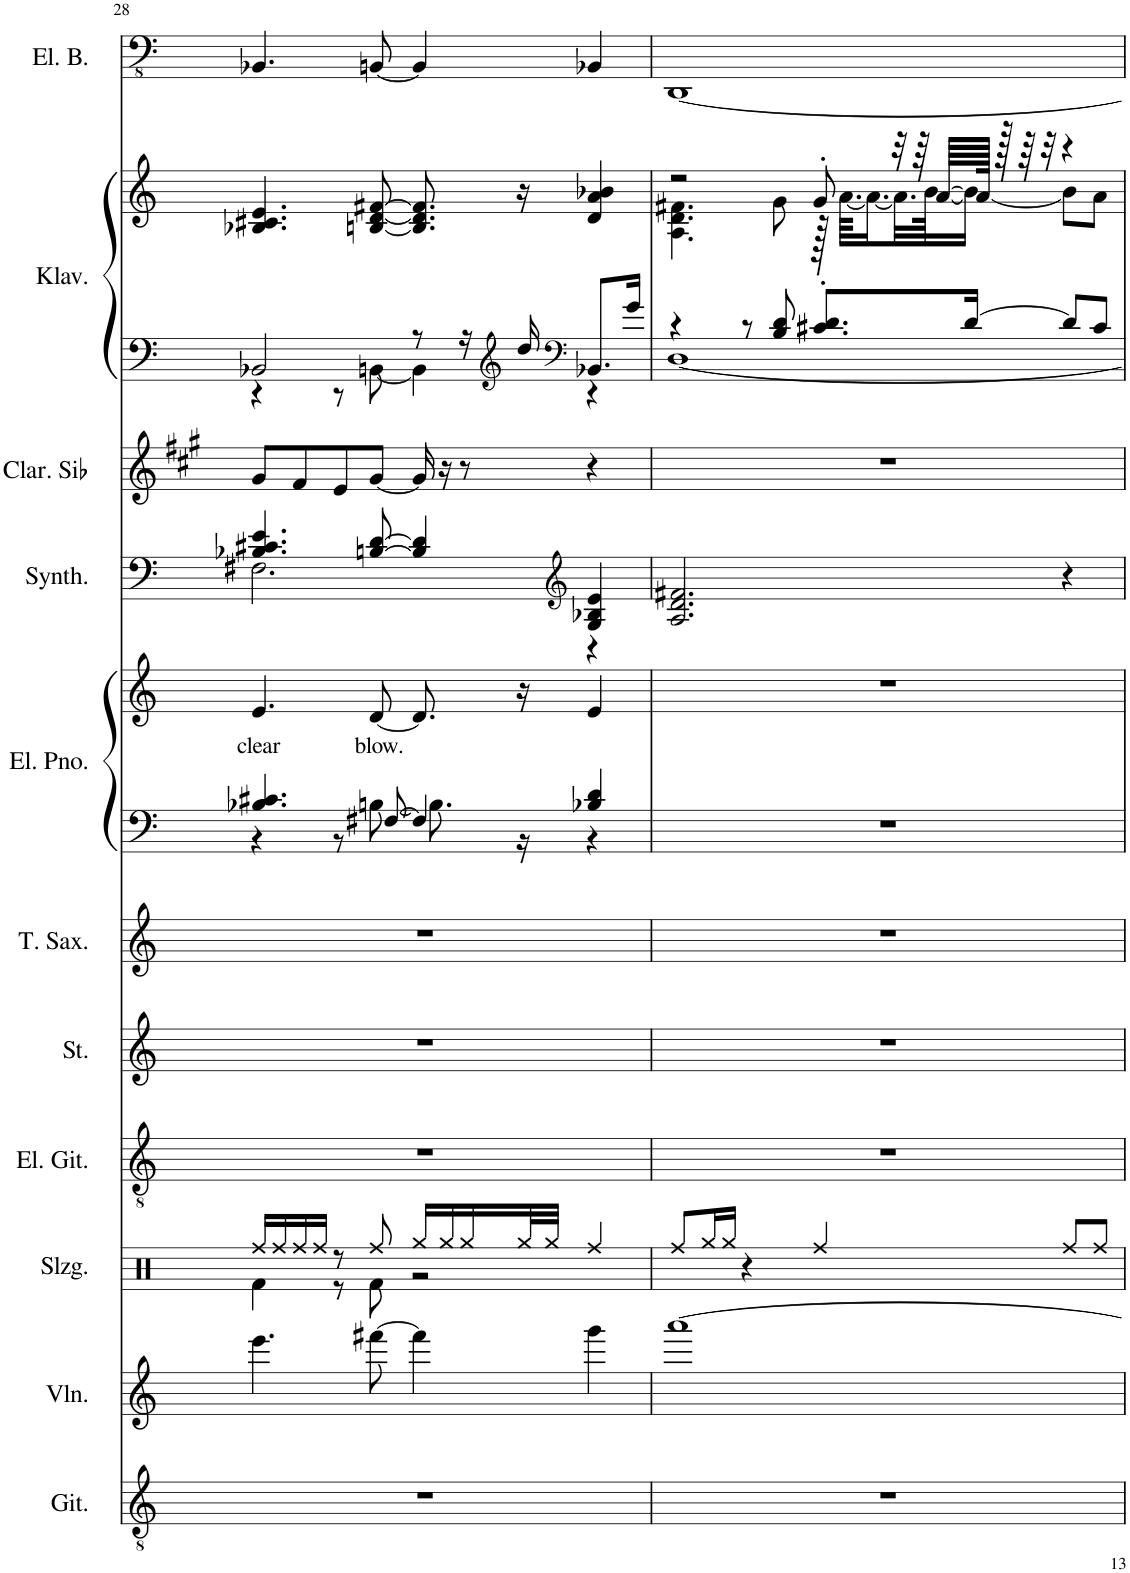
**kern	**kern	**kern	**kern	**kern	**kern	**kern	**kern	**text	**kern	**kern	**kern	**kern	**kern
*part11	*part10	*part9	*part8	*part7	*part6	*part5	*part5	*part5	*part4	*part3	*part2	*part2	*part1
*staff13	*staff12	*staff11	*staff10	*staff9	*staff8	*staff7	*staff6	*staff6	*staff5	*staff4	*staff3	*staff2	*staff1
*I"Klassische Gitarre	*I"Violinen	*I"Schlagzeug	*I"Elektrische Gitarre	*I"Stimme	*I"Tenor Saxophon	*I"Elektrisches Piano	*	*	*I"String Synthesizer	*I"Clarinette en Sib	*I"Klavier	*	*I"5-stg. elektrischer Bass, Up Where We Belong - Cocker, Joe
*I'Git.	*I'Vln.	*I'Slzg.	*I'El. Git.	*I'St.	*I'T. Sax.	*I'El. Pno.	*	*	*I'Synth.	*I'Clar. Sib	*I'Klav.	*	*I'El. B.
!!LO:PB:g=z
*clefGv2	*clefG2	*clefX	*clefGv2	*clefG2	*clefG2	*clefG2	*clefG2	*	*clefG2	*clefG2	*clefG2	*clefG2	*clefFv4
*	*	*	*	*	*Trd8c14	*	*	*	*	*Trd1c2	*	*	*
*k[]	*k[]	*k[]	*k[]	*k[]	*k[]	*k[]	*k[]	*	*k[]	*k[f#c#g#]	*k[]	*k[]	*k[]
*M4/4	*M4/4	*M4/4	*M4/4	*M4/4	*M4/4	*M4/4	*M4/4	*	*M4/4	*M4/4	*M4/4	*M4/4	*M4/4
=28	=28	=28	=28	=28	=28	=28	=28	=28	=28	=28	=28	=28	=28
*	*	*^	*	*	*	*^	*	*	*	*	*	*	*
!	!	!	!	!	!	!	!	!	!	!LO:LY:b	!	!	!	!	!
*	*	*	*	*	*	*	*	*	*	*	*^	*	*^	*	*
1r	4.eee\	16Rff/LL	4Rf\	1r	1r	1r	4.B-X/ 4.c#X/	4r	4.e/	clear	4.B-X/ 4.c#X/ 4.e/	2.F#X\	8g#/L	2BB-X/	4r	4.B-X/ 4.c#X/ 4.e/	4.BBB-X/
.	.	16Rff/	.	.	.	.	.	.	.	.	.	.	.	.	.	.	.
.	.	16Rff/	.	.	.	.	.	.	.	.	.	.	8f#/	.	.	.	.
.	.	16Rff/JJ	.	.	.	.	.	.	.	.	.	.	.	.	.	.	.
.	.	8r	8r	.	.	.	.	8r	.	.	.	.	8e/	.	8r	.	.
!	!	!	!	!	!	!	!	!	!	!LO:LY:b	!	!	!	!	!	!	!
.	[8fff#X\	8Rff/	8Rf\	.	.	.	[8F#X/	[8Bn\	[8d/	blow.	[8Bn/ [8d/	.	[8g#/J	.	[8BBn\	[8Bn/ [8d/ [8f#X/	[8BBBn/
.	4fff#\]	16Rgg/LL	2r	.	.	.	4F#/]	8.B\]	8.d/]	.	4B/] 4d/]	.	16g#/]	8r	4BB\]	8.B/] 8.d/] 8.f#/]	4BBB/]
.	.	16Rgg/	.	.	.	.	.	.	.	.	.	.	16r	.	.	.	.
.	.	16Rgg/	.	.	.	.	.	.	.	.	.	.	8r	16r	.	.	.
*	*	*	*	*	*	*	*	*	*	*	*	*	*	*clefG2	*	*	*
.	.	32Rgg/L	.	.	.	.	.	16r	16r	.	.	.	.	16dd/	.	16r	.
.	.	32Rgg/JJJ	.	.	.	.	.	.	.	.	.	.	.	.	.	.	.
*	*	*	*	*	*	*	*	*	*	*	*clefG2	*	*	*clefF4	*	*	*
.	4ggg\	4Rff/	.	.	.	.	4B-X/ 4d/	4r	4e/	.	4G/ 4B-X/ 4e/	4r	4r	8.BB-X/L	4r	4d/ 4a/ 4b-X/	4BBB-X/
.	.	.	.	.	.	.	.	.	.	.	.	.	.	16g/Jk	.	.	.
*	*	*v	*v	*	*	*	*v	*v	*	*	*v	*v	*	*	*	*	*
=29	=29	=29	=29	=29	=29	=29	=29	=29	=29	=29	=29	=29	=29	=29
*	*	*	*	*	*	*	*	*	*	*	*	*	*^	*
1r	[1aaa	8Rff/L	1r	1r	1r	1r	1r	.	2.A/ 2.d/ 2.f#X/	1r	4r	[1D	2r	4.A\ 4.d\ 4.f#X\	[1DDD
.	.	16Rgg/L	.	.	.	.	.	.	.	.	.	.	.	.	.
.	.	16Rgg/JJ	.	.	.	.	.	.	.	.	.	.	.	.	.
.	.	4r	.	.	.	.	.	.	.	.	8r	.	.	.	.
.	.	.	.	.	.	.	.	.	.	.	8B/ 8d/	.	.	8g\	.
.	.	4Rff/	.	.	.	.	.	.	.	.	8.c#X/' 8.d/'L	.	8g'/	128r	.
.	.	.	.	.	.	.	.	.	.	.	.	.	.	[64.a\KKLL	.
.	.	.	.	.	.	.	.	.	.	.	.	.	.	16.a\_	.
.	.	.	.	.	.	.	.	.	.	.	.	.	32r	32.a\L]	.
.	.	.	.	.	.	.	.	.	.	.	.	.	64r	.	.
.	.	.	.	.	.	.	.	.	.	.	.	.	[64a/LLLL	[64b\JK	.
.	.	.	.	.	.	.	.	.	.	.	[16d/Jk	.	128a/JJJJk]	16b\JJ_	.
.	.	.	.	.	.	.	.	.	.	.	.	.	128r	.	.
.	.	.	.	.	.	.	.	.	.	.	.	.	64r	.	.
.	.	.	.	.	.	.	.	.	.	.	.	.	32r	.	.
.	.	8Rff/L	.	.	.	.	.	.	4r	.	8d/L]	.	4r	8b\L]	.
.	.	8Rff/J	.	.	.	.	.	.	.	.	8c#/J	.	.	8a\J	.
*	*	*	*	*	*	*	*	*	*	*	*v	*v	*	*	*
*	*	*	*	*	*	*	*	*	*	*	*	*v	*v	*
=	=	=	=	=	=	=	=	=	=	=	=	=	=
*-	*-	*-	*-	*-	*-	*-	*-	*-	*-	*-	*-	*-	*-
